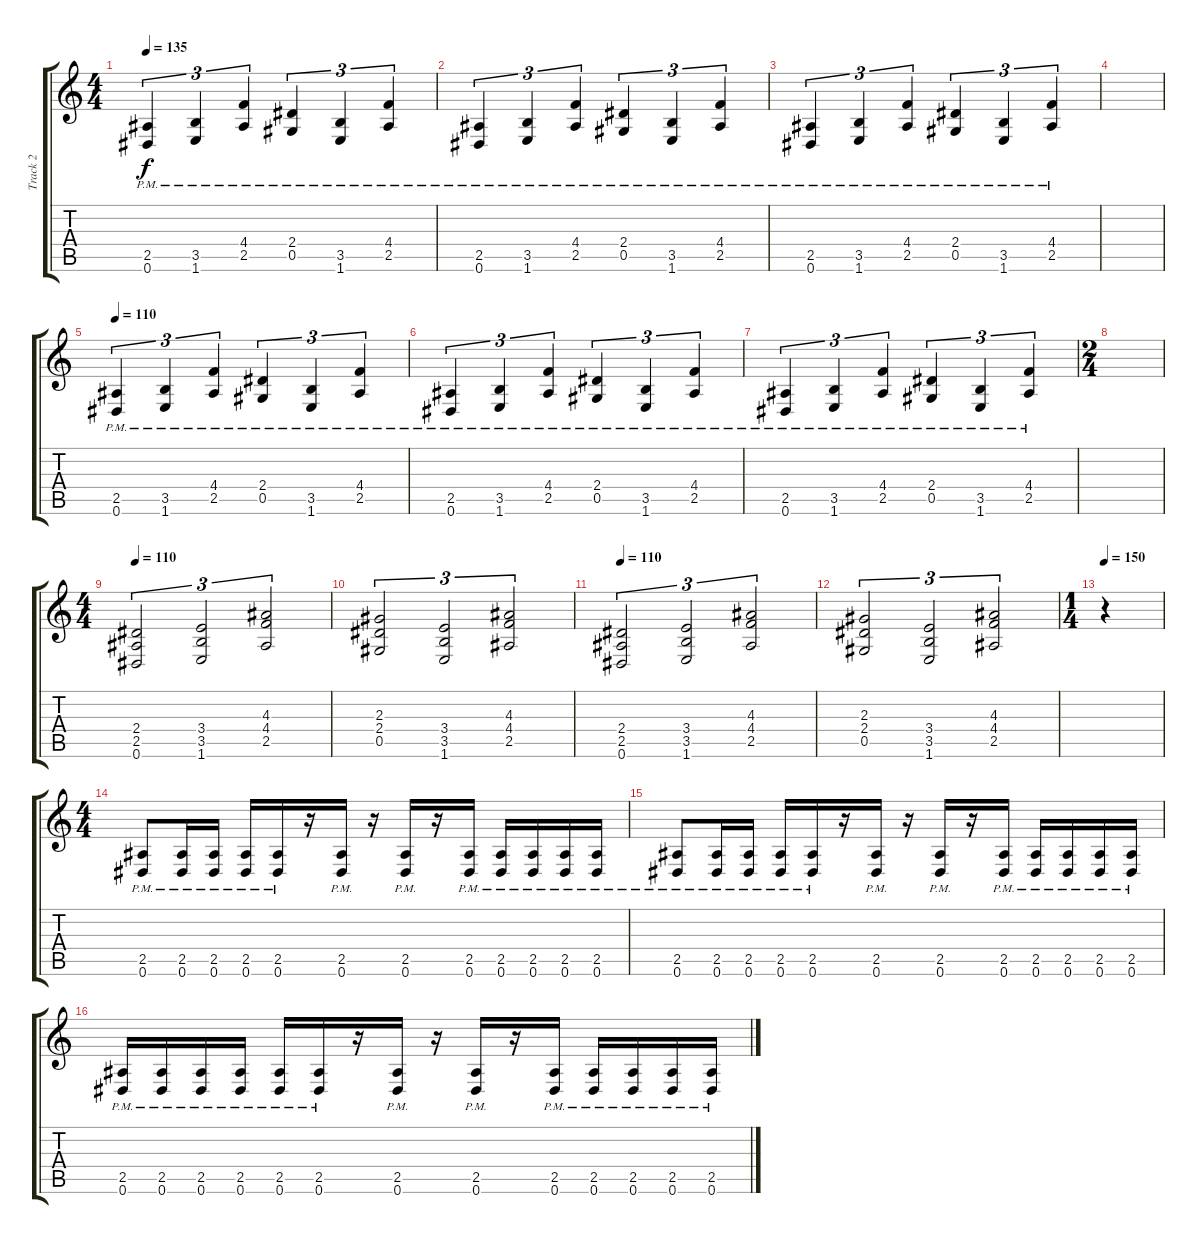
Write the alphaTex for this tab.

\track ("Track 2" "Track 2") {instrument overdrivenguitar}
\staff {score tabs}
\tuning (Eb4 Bb3 Gb3 Db3 Ab2 Eb2) {hide}
\ts (4 4)
\tempo 135
\clef g2
\ks c
(2.5{pm} 0.6{pm}).4{tu (3 2) dy f} (3.5{pm} 1.6{pm}).4{tu (3 2)} (4.4{pm} 2.5{pm}).4{tu (3 2)} (2.4{pm} 0.5{pm}).4{tu (3 2)} (3.5{pm} 1.6{pm}).4{tu (3 2)} (4.4{pm} 2.5{pm}).4{tu (3 2)} |
(2.5{pm} 0.6{pm}).4{tu (3 2)} (3.5{pm} 1.6{pm}).4{tu (3 2)} (4.4{pm} 2.5{pm}).4{tu (3 2)} (2.4{pm} 0.5{pm}).4{tu (3 2)} (3.5{pm} 1.6{pm}).4{tu (3 2)} (4.4{pm} 2.5{pm}).4{tu (3 2)} |
(2.5{pm} 0.6{pm}).4{tu (3 2)} (3.5{pm} 1.6{pm}).4{tu (3 2)} (4.4{pm} 2.5{pm}).4{tu (3 2)} (2.4{pm} 0.5{pm}).4{tu (3 2)} (3.5{pm} 1.6{pm}).4{tu (3 2)} (4.4{pm} 2.5{pm}).4{tu (3 2)} |
|
\tempo 110
(2.5{pm} 0.6{pm}).4{tu (3 2)} (3.5{pm} 1.6{pm}).4{tu (3 2)} (4.4{pm} 2.5{pm}).4{tu (3 2)} (2.4{pm} 0.5{pm}).4{tu (3 2)} (3.5{pm} 1.6{pm}).4{tu (3 2)} (4.4{pm} 2.5{pm}).4{tu (3 2)} |
(2.5{pm} 0.6{pm}).4{tu (3 2)} (3.5{pm} 1.6{pm}).4{tu (3 2)} (4.4{pm} 2.5{pm}).4{tu (3 2)} (2.4{pm} 0.5{pm}).4{tu (3 2)} (3.5{pm} 1.6{pm}).4{tu (3 2)} (4.4{pm} 2.5{pm}).4{tu (3 2)} |
(2.5{pm} 0.6{pm}).4{tu (3 2)} (3.5{pm} 1.6{pm}).4{tu (3 2)} (4.4{pm} 2.5{pm}).4{tu (3 2)} (2.4{pm} 0.5{pm}).4{tu (3 2)} (3.5{pm} 1.6{pm}).4{tu (3 2)} (4.4{pm} 2.5{pm}).4{tu (3 2)} |
\ts (2 4)
|
\ts (4 4)
\tempo 110
(2.4 2.5 0.6).2{tu (3 2)} (3.4 3.5 1.6).2{tu (3 2)} (4.3 4.4 2.5).2{tu (3 2)} |
(2.3 2.4 0.5).2{tu (3 2)} (3.4 3.5 1.6).2{tu (3 2)} (4.3 4.4 2.5).2{tu (3 2)} |
\tempo 110
(2.4 2.5 0.6).2{tu (3 2)} (3.4 3.5 1.6).2{tu (3 2)} (4.3 4.4 2.5).2{tu (3 2)} |
(2.3 2.4 0.5).2{tu (3 2)} (3.4 3.5 1.6).2{tu (3 2)} (4.3 4.4 2.5).2{tu (3 2)} |
\ts (1 4)
\tempo 150
r.4 |
\ts (4 4)
(2.5{pm} 0.6{pm}).8 (2.5{pm} 0.6{pm}).16 (2.5{pm} 0.6{pm}).16 (2.5{pm} 0.6{pm}).16 (2.5{pm} 0.6{pm}).16 r.16 (2.5{pm} 0.6{pm}).16 r.16 (2.5{pm} 0.6{pm}).16 r.16 (2.5{pm} 0.6{pm}).16 (2.5{pm} 0.6{pm}).16 (2.5{pm} 0.6{pm}).16 (2.5{pm} 0.6{pm}).16 (2.5{pm} 0.6{pm}).16 |
(2.5{pm} 0.6{pm}).8 (2.5{pm} 0.6{pm}).16 (2.5{pm} 0.6{pm}).16 (2.5{pm} 0.6{pm}).16 (2.5{pm} 0.6{pm}).16 r.16 (2.5{pm} 0.6{pm}).16 r.16 (2.5{pm} 0.6{pm}).16 r.16 (2.5{pm} 0.6{pm}).16 (2.5{pm} 0.6{pm}).16 (2.5{pm} 0.6{pm}).16 (2.5{pm} 0.6{pm}).16 (2.5{pm} 0.6{pm}).16 |
(2.5{pm} 0.6{pm}).16 (2.5{pm} 0.6{pm}).16 (2.5{pm} 0.6{pm}).16 (2.5{pm} 0.6{pm}).16 (2.5{pm} 0.6{pm}).16 (2.5{pm} 0.6{pm}).16 r.16 (2.5{pm} 0.6{pm}).16 r.16 (2.5{pm} 0.6{pm}).16 r.16 (2.5{pm} 0.6{pm}).16 (2.5{pm} 0.6{pm}).16 (2.5{pm} 0.6{pm}).16 (2.5{pm} 0.6{pm}).16 (2.5{pm} 0.6{pm}).16
